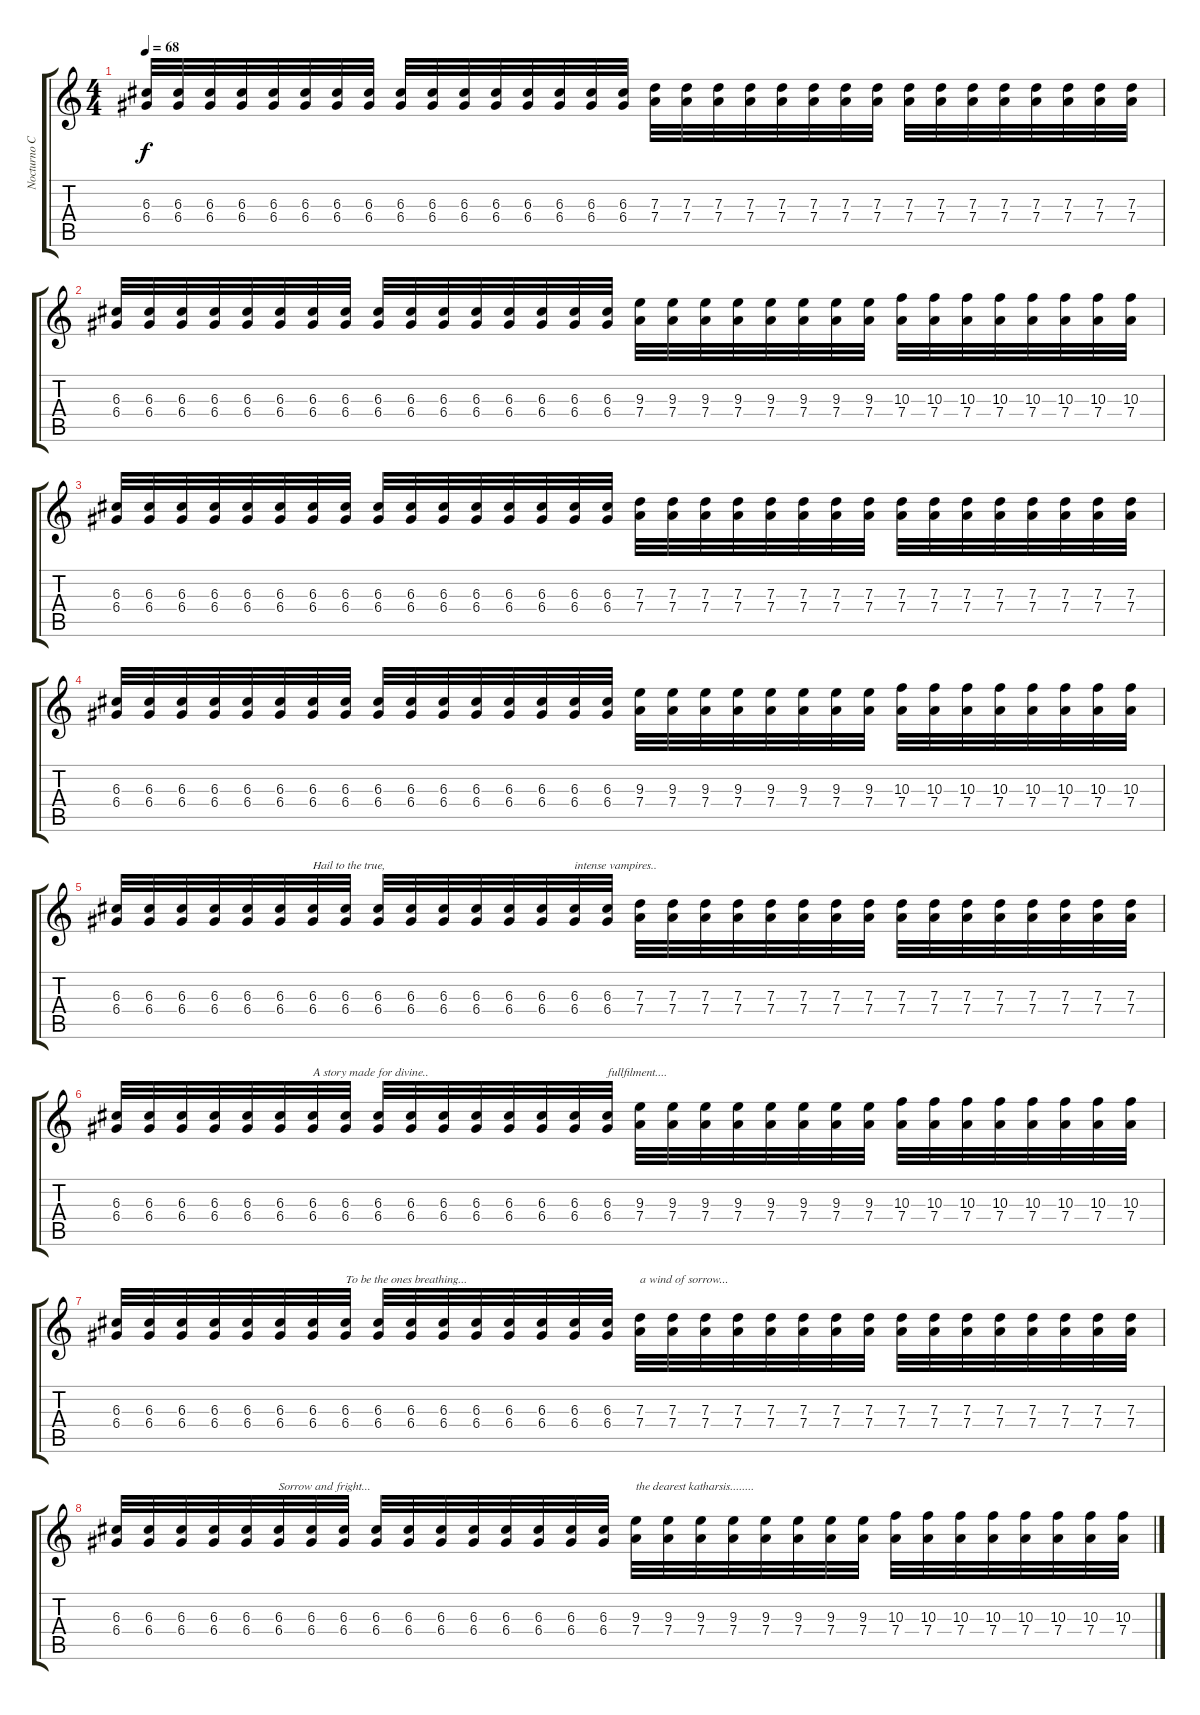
\track ("Nocturno Culto" "Nocturno C") {instrument distortionguitar}
\staff {score tabs}
\tuning (E4 B3 G3 D3 A2 E2) {hide}
\ts (4 4)
\tempo 68
\clef g2
\ks c
(6.3 6.4).32{dy f} (6.3 6.4).32 (6.3 6.4).32 (6.3 6.4).32 (6.3 6.4).32 (6.3 6.4).32 (6.3 6.4).32 (6.3 6.4).32 (6.3 6.4).32 (6.3 6.4).32 (6.3 6.4).32 (6.3 6.4).32 (6.3 6.4).32 (6.3 6.4).32 (6.3 6.4).32 (6.3 6.4).32 (7.3 7.4).32 (7.3 7.4).32 (7.3 7.4).32 (7.3 7.4).32 (7.3 7.4).32 (7.3 7.4).32 (7.3 7.4).32 (7.3 7.4).32 (7.3 7.4).32 (7.3 7.4).32 (7.3 7.4).32 (7.3 7.4).32 (7.3 7.4).32 (7.3 7.4).32 (7.3 7.4).32 (7.3 7.4).32 |
(6.3 6.4).32 (6.3 6.4).32 (6.3 6.4).32 (6.3 6.4).32 (6.3 6.4).32 (6.3 6.4).32 (6.3 6.4).32 (6.3 6.4).32 (6.3 6.4).32 (6.3 6.4).32 (6.3 6.4).32 (6.3 6.4).32 (6.3 6.4).32 (6.3 6.4).32 (6.3 6.4).32 (6.3 6.4).32 (9.3 7.4).32 (9.3 7.4).32 (9.3 7.4).32 (9.3 7.4).32 (9.3 7.4).32 (9.3 7.4).32 (9.3 7.4).32 (9.3 7.4).32 (10.3 7.4).32 (10.3 7.4).32 (10.3 7.4).32 (10.3 7.4).32 (10.3 7.4).32 (10.3 7.4).32 (10.3 7.4).32 (10.3 7.4).32 |
(6.3 6.4).32 (6.3 6.4).32 (6.3 6.4).32 (6.3 6.4).32 (6.3 6.4).32 (6.3 6.4).32 (6.3 6.4).32 (6.3 6.4).32 (6.3 6.4).32 (6.3 6.4).32 (6.3 6.4).32 (6.3 6.4).32 (6.3 6.4).32 (6.3 6.4).32 (6.3 6.4).32 (6.3 6.4).32 (7.3 7.4).32 (7.3 7.4).32 (7.3 7.4).32 (7.3 7.4).32 (7.3 7.4).32 (7.3 7.4).32 (7.3 7.4).32 (7.3 7.4).32 (7.3 7.4).32 (7.3 7.4).32 (7.3 7.4).32 (7.3 7.4).32 (7.3 7.4).32 (7.3 7.4).32 (7.3 7.4).32 (7.3 7.4).32 |
(6.3 6.4).32 (6.3 6.4).32 (6.3 6.4).32 (6.3 6.4).32 (6.3 6.4).32 (6.3 6.4).32 (6.3 6.4).32 (6.3 6.4).32 (6.3 6.4).32 (6.3 6.4).32 (6.3 6.4).32 (6.3 6.4).32 (6.3 6.4).32 (6.3 6.4).32 (6.3 6.4).32 (6.3 6.4).32 (9.3 7.4).32 (9.3 7.4).32 (9.3 7.4).32 (9.3 7.4).32 (9.3 7.4).32 (9.3 7.4).32 (9.3 7.4).32 (9.3 7.4).32 (10.3 7.4).32 (10.3 7.4).32 (10.3 7.4).32 (10.3 7.4).32 (10.3 7.4).32 (10.3 7.4).32 (10.3 7.4).32 (10.3 7.4).32 |
(6.3 6.4).32 (6.3 6.4).32 (6.3 6.4).32 (6.3 6.4).32 (6.3 6.4).32 (6.3 6.4).32 (6.3 6.4).32{txt "Hail to the true,"} (6.3 6.4).32 (6.3 6.4).32 (6.3 6.4).32 (6.3 6.4).32 (6.3 6.4).32 (6.3 6.4).32 (6.3 6.4).32 (6.3 6.4).32{txt "intense vampires.."} (6.3 6.4).32 (7.3 7.4).32 (7.3 7.4).32 (7.3 7.4).32 (7.3 7.4).32 (7.3 7.4).32 (7.3 7.4).32 (7.3 7.4).32 (7.3 7.4).32 (7.3 7.4).32 (7.3 7.4).32 (7.3 7.4).32 (7.3 7.4).32 (7.3 7.4).32 (7.3 7.4).32 (7.3 7.4).32 (7.3 7.4).32 |
(6.3 6.4).32 (6.3 6.4).32 (6.3 6.4).32 (6.3 6.4).32 (6.3 6.4).32 (6.3 6.4).32 (6.3 6.4).32{txt "A story made for divine.."} (6.3 6.4).32 (6.3 6.4).32 (6.3 6.4).32 (6.3 6.4).32 (6.3 6.4).32 (6.3 6.4).32 (6.3 6.4).32 (6.3 6.4).32 (6.3 6.4).32{txt "fullfilment...."} (9.3 7.4).32 (9.3 7.4).32 (9.3 7.4).32 (9.3 7.4).32 (9.3 7.4).32 (9.3 7.4).32 (9.3 7.4).32 (9.3 7.4).32 (10.3 7.4).32 (10.3 7.4).32 (10.3 7.4).32 (10.3 7.4).32 (10.3 7.4).32 (10.3 7.4).32 (10.3 7.4).32 (10.3 7.4).32 |
(6.3 6.4).32 (6.3 6.4).32 (6.3 6.4).32 (6.3 6.4).32 (6.3 6.4).32 (6.3 6.4).32 (6.3 6.4).32 (6.3 6.4).32{txt "To be the ones breathing..."} (6.3 6.4).32 (6.3 6.4).32 (6.3 6.4).32 (6.3 6.4).32 (6.3 6.4).32 (6.3 6.4).32 (6.3 6.4).32 (6.3 6.4).32 (7.3 7.4).32{txt "a wind of sorrow..."} (7.3 7.4).32 (7.3 7.4).32 (7.3 7.4).32 (7.3 7.4).32 (7.3 7.4).32 (7.3 7.4).32 (7.3 7.4).32 (7.3 7.4).32 (7.3 7.4).32 (7.3 7.4).32 (7.3 7.4).32 (7.3 7.4).32 (7.3 7.4).32 (7.3 7.4).32 (7.3 7.4).32 |
(6.3 6.4).32 (6.3 6.4).32 (6.3 6.4).32 (6.3 6.4).32 (6.3 6.4).32 (6.3 6.4).32{txt "Sorrow and fright..."} (6.3 6.4).32 (6.3 6.4).32 (6.3 6.4).32 (6.3 6.4).32 (6.3 6.4).32 (6.3 6.4).32 (6.3 6.4).32 (6.3 6.4).32 (6.3 6.4).32 (6.3 6.4).32 (9.3 7.4).32{txt "the dearest katharsis........"} (9.3 7.4).32 (9.3 7.4).32 (9.3 7.4).32 (9.3 7.4).32 (9.3 7.4).32 (9.3 7.4).32 (9.3 7.4).32 (10.3 7.4).32 (10.3 7.4).32 (10.3 7.4).32 (10.3 7.4).32 (10.3 7.4).32 (10.3 7.4).32 (10.3 7.4).32 (10.3 7.4).32
